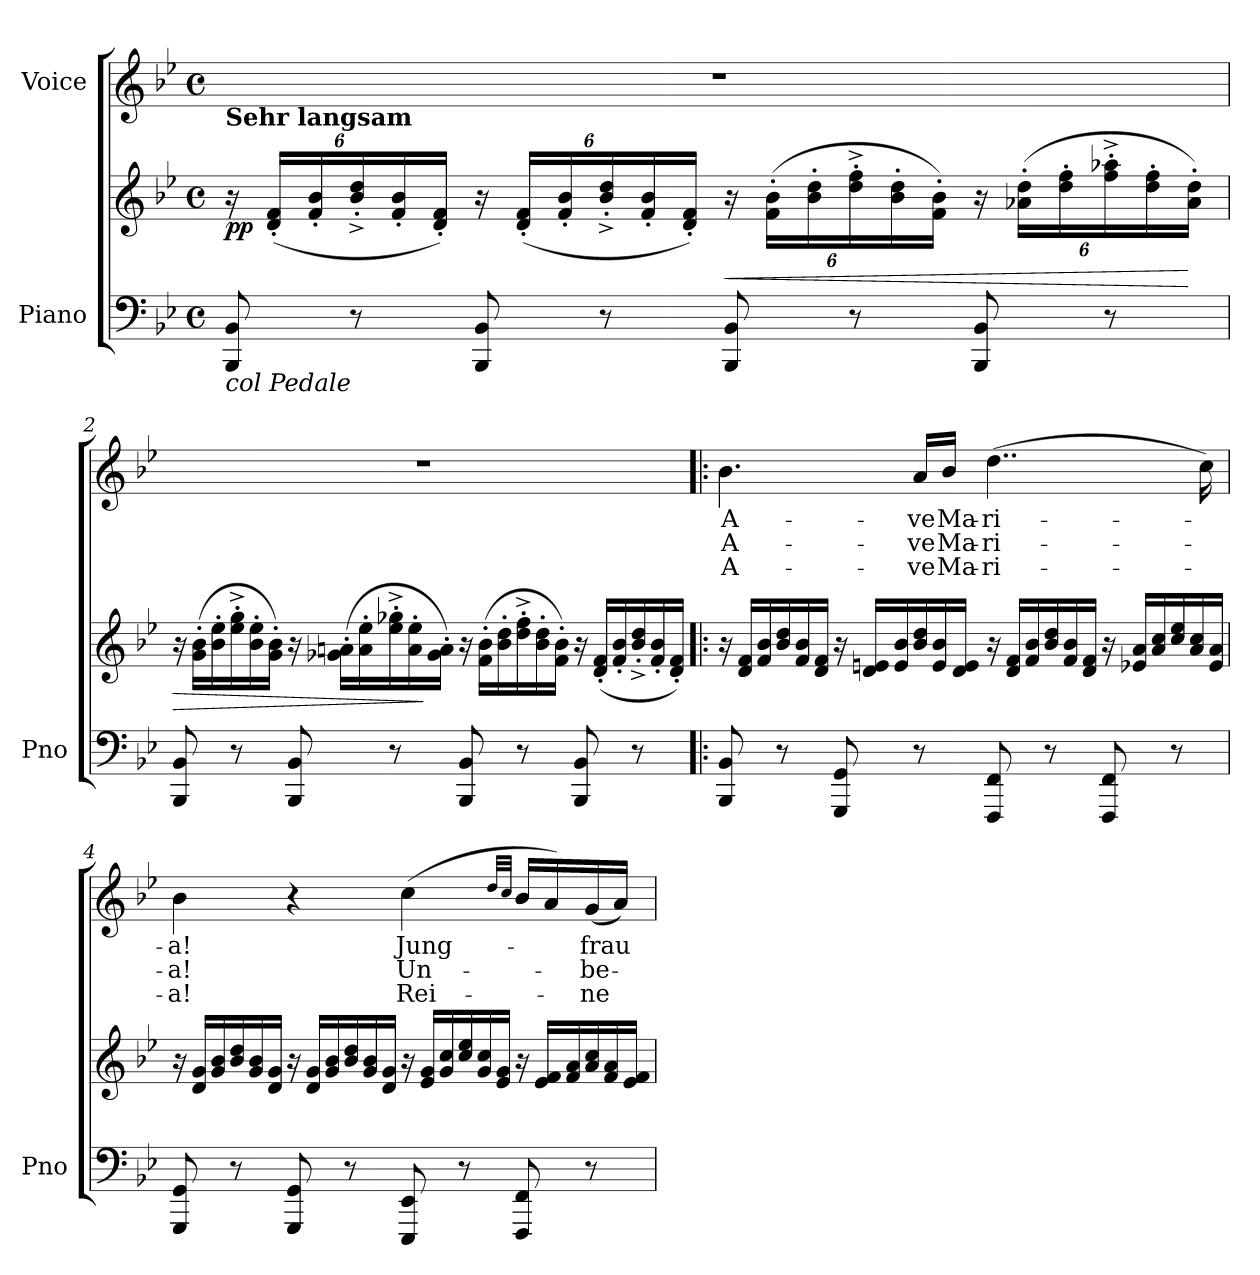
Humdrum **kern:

**kern	**kern	**dynam	**kern	**text	**text	**text
*part2	*part2	*part2	*part1	*part1	*part1	*part1
*staff3	*staff2	*staff2/3	*staff1	*staff1	*staff1	*staff1
*I"Piano	*	*	*I"Voice	*	*	*
*I'Pno	*	*	*	*	*	*
*clefF4	*clefG2	*	*clefG2	*	*	*
*k[b-e-]	*k[b-e-]	*	*k[b-e-]	*	*	*
*B-:	*B-:	*	*B-:	*	*	*
*M4/4	*M4/4	*	*M4/4	*	*	*
*met(c)	*met(c)	*	*met(c)	*	*	*
*	*Xbrackettup	*	*	*	*	*
=1	=1	=1	=1	=1	=1	=1
!	!LO:TX:a:B:t=Sehr langsam	!	!	!	!	!
!LO:TX:b:i:t=col Pedale	!	!	!	!	!	!
!	!	!LO:DY:b	!	!	!	!
8BBB-/ 8BB-/	24r	pp	1r	.	.	.
.	(<24d/'< 24f/'<LL	.	.	.	.	.
.	24f/'< 24b-/'<	.	.	.	.	.
8r	24b-/^<'< 24dd/^<'<	.	.	.	.	.
.	24f/'< 24b-/'<	.	.	.	.	.
.	24d/'< 24f/'<JJ)	.	.	.	.	.
8BBB-/ 8BB-/	24r	.	.	.	.	.
.	(<24d/'< 24f/'<LL	.	.	.	.	.
.	24f/'< 24b-/'<	.	.	.	.	.
8r	24b-/^<'< 24dd/^<'<	.	.	.	.	.
.	24f/'< 24b-/'<	.	.	.	.	.
.	24d/'< 24f/'<JJ)	.	.	.	.	.
!	!	!LO:HP:b	!	!	!	!
8BBB-/ 8BB-/	24r	<	.	.	.	.
.	(>24f\'> 24b-\'>LL	.	.	.	.	.
.	24b-\'> 24dd\'>	.	.	.	.	.
8r	24dd\^>'> 24ff\^>'>	.	.	.	.	.
.	24b-\'> 24dd\'>	.	.	.	.	.
.	24f\'> 24b-\'>JJ)	.	.	.	.	.
8BBB-/ 8BB-/	24r	.	.	.	.	.
.	(>24a-X\'> 24dd\'>LL	.	.	.	.	.
.	24dd\'> 24ff\'>	.	.	.	.	.
8r	24ff\^>'> 24aa-X\^>'>	.	.	.	.	.
.	24dd\'> 24ff\'>	.	.	.	.	.
.	24a-\'> 24dd\'>JJ)	[	.	.	.	.
=2	=2	=2	=2	=2	=2	=2
*	*Xtuplet	*	*	*	*	*
!	!	!LO:HP:b	!	!	!	!
8BBB-/ 8BB-/	24r	>	1r	.	.	.
.	(>24g\'> 24b-\'>LL	.	.	.	.	.
.	24b-\'> 24ee-\'>	.	.	.	.	.
8r	24ee-\^>'> 24gg\^>'>	.	.	.	.	.
.	24b-\'> 24ee-\'>	.	.	.	.	.
.	24g\'> 24b-\'>JJ)	.	.	.	.	.
8BBB-/ 8BB-/	24r	.	.	.	.	.
.	(>24g-X\'> 24an\'>LL	.	.	.	.	.
.	24a\'> 24ee-\'>	.	.	.	.	.
8r	24ee-\^>'> 24gg-X\^>'>	.	.	.	.	.
.	24a\'> 24ee-\'>	.	.	.	.	.
.	24g-\'> 24a\'>JJ)	]	.	.	.	.
8BBB-/ 8BB-/	24r	.	.	.	.	.
.	(>24f\'> 24b-\'>LL	.	.	.	.	.
.	24b-\'> 24dd\'>	.	.	.	.	.
8r	24dd\^>'> 24ff\^>'>	.	.	.	.	.
.	24b-\'> 24dd\'>	.	.	.	.	.
.	24f\'> 24b-\'>JJ)	.	.	.	.	.
8BBB-/ 8BB-/	24r	.	.	.	.	.
.	(<24d/'< 24f/'<LL	.	.	.	.	.
.	24f/'< 24b-/'<	.	.	.	.	.
8r	24b-/^<'< 24dd/^<'<	.	.	.	.	.
.	24f/'< 24b-/'<	.	.	.	.	.
.	24d/'< 24f/'<JJ)	.	.	.	.	.
!!LO:LB:g=z
=3!|:	=3!|:	=3!|:	=3!|:	=3!|:	=3!|:	=3!|:
!	!	!	!	!LO:LY:b	!LO:LY:b	!LO:LY:b
8BBB-/ 8BB-/	24r	.	4.b-\	A-	A-	A-
.	24d/ 24f/LL	.	.	.	.	.
.	24f/ 24b-/	.	.	.	.	.
8r	24b-/ 24dd/	.	.	.	.	.
.	24f/ 24b-/	.	.	.	.	.
.	24d/ 24f/JJ	.	.	.	.	.
8GGG/ 8GG/	24r	.	.	.	.	.
.	24d/ 24en/LL	.	.	.	.	.
.	24e/ 24b-/	.	.	.	.	.
!	!	!	!	!LO:LY:b	!LO:LY:b	!LO:LY:b
8r	24b-/ 24dd/	.	16a/LL	-ve	-ve	-ve
.	24e/ 24b-/	.	.	.	.	.
!	!	!	!	!LO:LY:b	!LO:LY:b	!LO:LY:b
.	.	.	16b-/JJ	Ma-	Ma-	Ma-
.	24d/ 24e/JJ	.	.	.	.	.
!	!	!	!	!LO:LY:b	!LO:LY:b	!LO:LY:b
8FFF/ 8FF/	24r	.	(>4..dd\	-ri-	-ri-	-ri-
.	24d/ 24f/LL	.	.	.	.	.
.	24f/ 24b-/	.	.	.	.	.
8r	24b-/ 24dd/	.	.	.	.	.
.	24f/ 24b-/	.	.	.	.	.
.	24d/ 24f/JJ	.	.	.	.	.
8FFF/ 8FF/	24r	.	.	.	.	.
.	24e-X/ 24a/LL	.	.	.	.	.
.	24a/ 24cc/	.	.	.	.	.
8r	24cc/ 24ee-/	.	.	.	.	.
.	24a/ 24cc/	.	.	.	.	.
.	.	.	16cc\)	.	.	.
.	24e-/ 24a/JJ	.	.	.	.	.
=4	=4	=4	=4	=4	=4	=4
!	!	!	!	!LO:LY:b	!LO:LY:b	!LO:LY:b
8GGG/ 8GG/	24r	.	4b-\	-a!	-a!	-a!
.	24d/ 24g/LL	.	.	.	.	.
.	24g/ 24b-/	.	.	.	.	.
8r	24b-/ 24dd/	.	.	.	.	.
.	24g/ 24b-/	.	.	.	.	.
.	24d/ 24g/JJ	.	.	.	.	.
8GGG/ 8GG/	24r	.	4r	.	.	.
.	24d/ 24g/LL	.	.	.	.	.
.	24g/ 24b-/	.	.	.	.	.
8r	24b-/ 24dd/	.	.	.	.	.
.	24g/ 24b-/	.	.	.	.	.
.	24d/ 24g/JJ	.	.	.	.	.
!	!	!	!	!LO:LY:b	!LO:LY:b	!LO:LY:b
8EEE-/ 8EE-/	24r	.	(>4cc\	Jung-	Un-	Rei-
.	24e-/ 24g/LL	.	.	.	.	.
.	24g/ 24cc/	.	.	.	.	.
8r	24cc/ 24ee-/	.	.	.	.	.
.	24g/ 24cc/	.	.	.	.	.
.	24e-/ 24g/JJ	.	.	.	.	.
.	.	.	32qdd/LLL	.	.	.
.	.	.	32qcc/JJJ	.	.	.
8FFF/ 8FF/	24r	.	16b-/LL	.	.	.
.	24e-/ 24f/LL	.	.	.	.	.
.	.	.	16a/)	.	.	.
.	24f/ 24a/	.	.	.	.	.
!	!	!	!	!LO:LY:b	!LO:LY:b	!LO:LY:b
8r	24a/ 24cc/	.	(<16g/	-frau	-be-	-ne
.	24f/ 24a/	.	.	.	.	.
.	.	.	16a/JJ)	.	.	.
.	24e-/ 24f/JJ	.	.	.	.	.
=	=	=	=	=	=	=
*-	*-	*-	*-	*-	*-	*-
